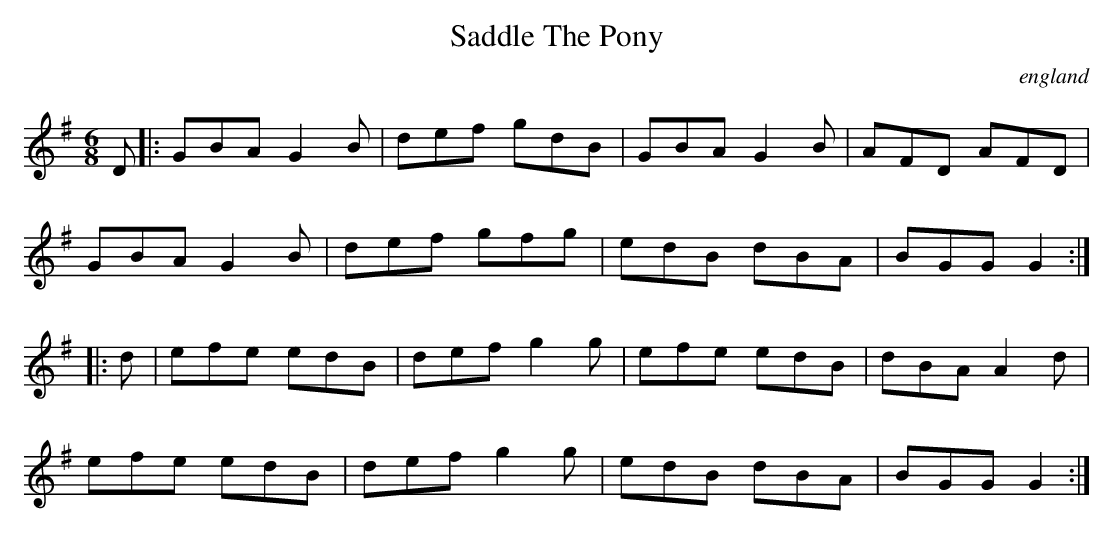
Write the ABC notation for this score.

X:1
T:Saddle The Pony
O:england
M:6/8
L:1/8
K:G
D|:GBA G2B|def gdB|GBA G2B|AFD AFD|
GBA G2B|def gfg|edB dBA|BGG G2:|
|:d|efe edB|def g2g|efe edB|dBA A2d|
efe edB|def g2g|edB dBA|BGG G2:|
